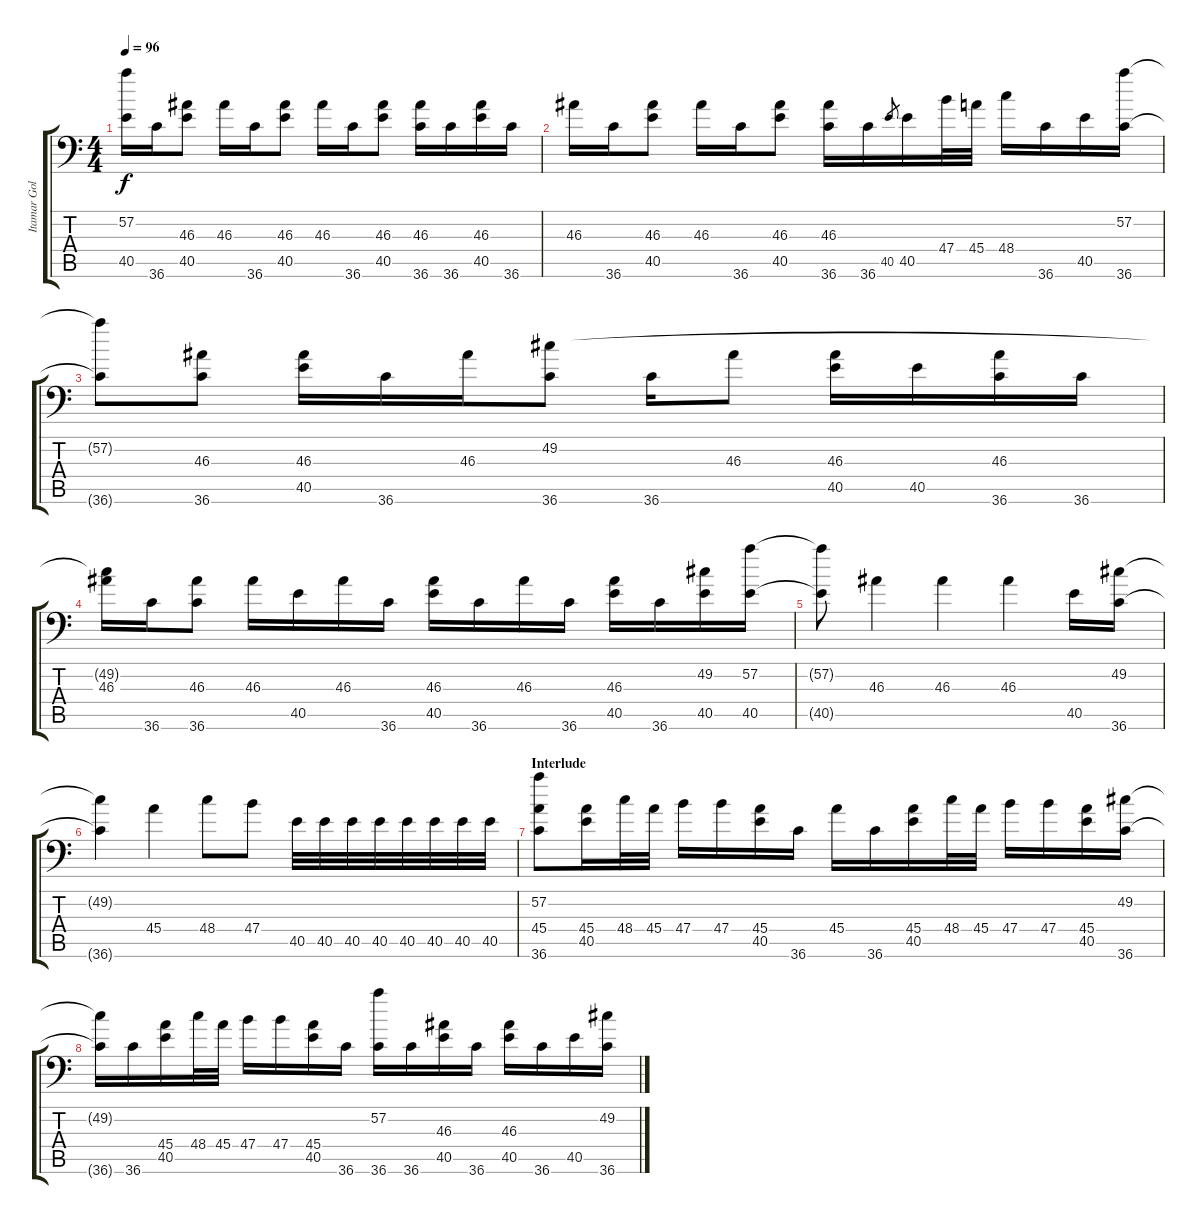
\track ("Itamar Goldwasser" "Itamar Gol") {instrument acousticgrandpiano}
\staff {score tabs}
\tuning (C-1 C-1 C-1 C-1 C-1 C-1) {hide}
\ts (4 4)
\tempo 96
\clef f4
\ks c
(57.2{t} 40.5{t}).16{dy f} 36.6.16 (46.3 40.5).8 46.3.16 36.6.16 (46.3 40.5).8 46.3.16 36.6.16 (46.3 40.5).8 (46.3 36.6).16 36.6.16 (46.3 40.5).16 36.6.16 |
46.3.16 36.6.16 (46.3 40.5).8 46.3.16 36.6.16 (46.3 40.5).8 (46.3 36.6).16 36.6.16 40.5.8{gr} 40.5.16 47.4.32 45.4.32 48.4.16 36.6.16 40.5.16 (57.2 36.6).16 |
(57.2{t} 36.6{t}).8 (46.3 36.6).8 (46.3 40.5).16 36.6.16 46.3.16 (49.2 36.6).8 36.6.16 46.3.8 (46.3 40.5).16 40.5.16 (46.3 36.6).16 36.6.16 |
(49.2{t} 46.3).16 36.6.16 (46.3 36.6).8 46.3.16 40.5.16 46.3.16 36.6.16 (46.3 40.5).16 36.6.16 46.3.16 36.6.16 (46.3 40.5).16 36.6.16 (49.2 40.5).16 (57.2 40.5).16 |
(57.2{t} 40.5{t}).8 46.3.4 46.3.4 46.3.4 40.5.16 (49.2 36.6).16 |
(49.2{t} 36.6{t}).4 45.4.4 48.4.8 47.4.8 40.5.32 40.5.32 40.5.32 40.5.32 40.5.32 40.5.32 40.5.32 40.5.32 |
\section ("" "Interlude")
(57.2 45.4 36.6).8 (45.4 40.5).16 48.4.32 45.4.32 47.4.16 47.4.16 (45.4 40.5).16 36.6.16 45.4.16 36.6.16 (45.4 40.5).16 48.4.32 45.4.32 47.4.16 47.4.16 (45.4 40.5).16 (49.2 36.6).16 |
(49.2{t} 36.6{t}).16 36.6.16 (45.4 40.5).16 48.4.32 45.4.32 47.4.16 47.4.16 (45.4 40.5).16 36.6.16 (57.2 36.6).16 36.6.16 (46.3 40.5).16 36.6.16 (46.3 40.5).16 36.6.16 40.5.16 (49.2 36.6).16
